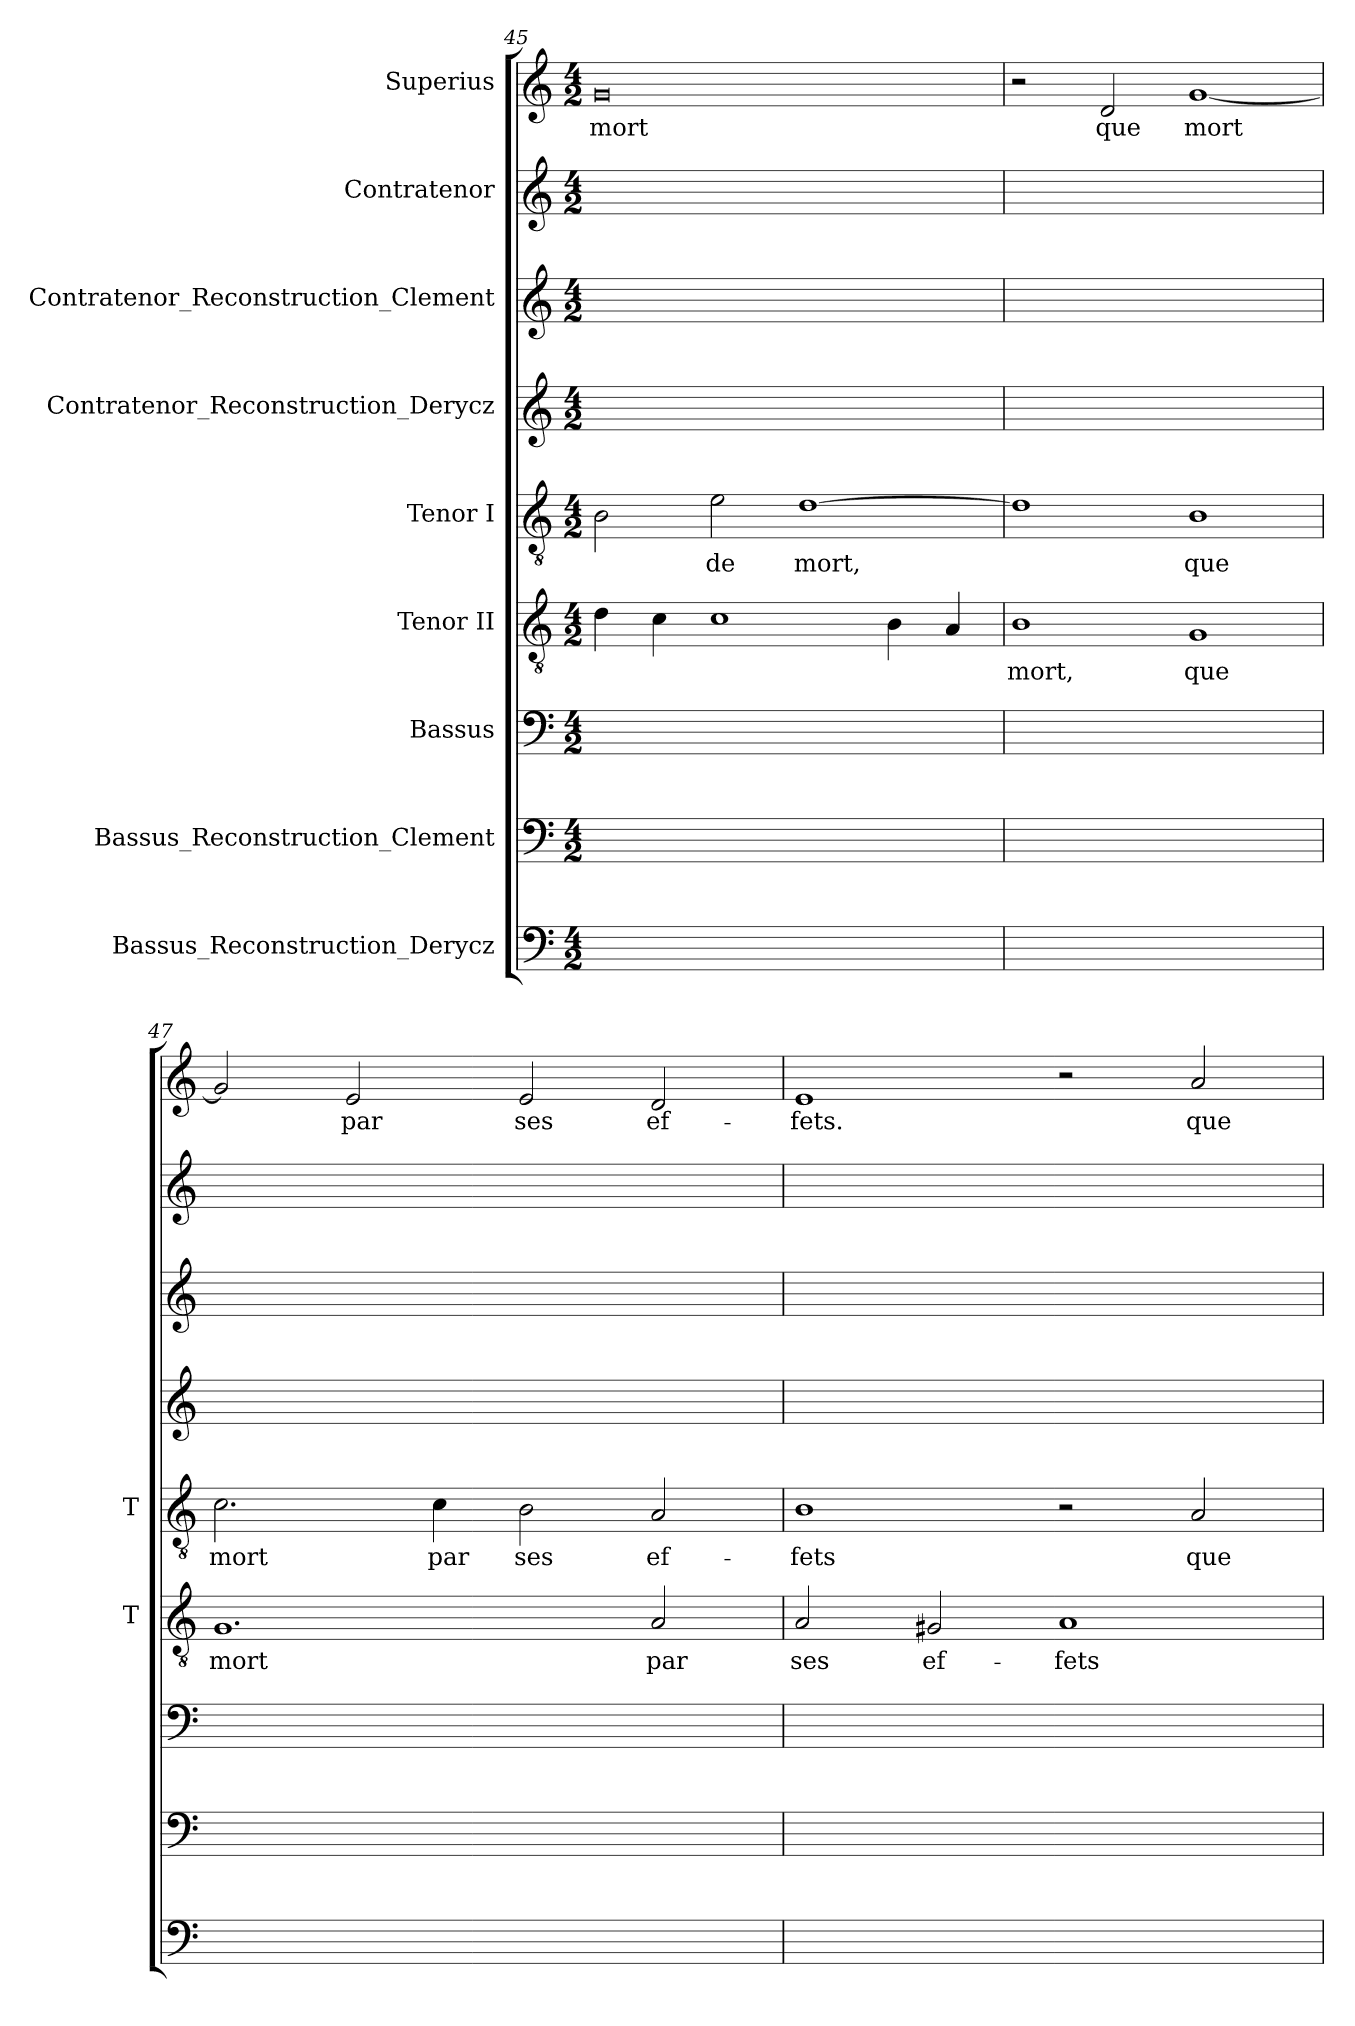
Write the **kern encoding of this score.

**kern	**kern	**kern	**kern	**text	**kern	**text	**kern	**kern	**kern	**kern	**text
*part9	*part8	*part7	*part6	*part6	*part5	*part5	*part4	*part3	*part2	*part1	*part1
*staff9	*staff8	*staff7	*staff6	*staff6	*staff5	*staff5	*staff4	*staff3	*staff2	*staff1	*staff1
*I"Bassus_Reconstruction_Derycz	*I"Bassus_Reconstruction_Clement	*I"Bassus	*I"Tenor II	*	*I"Tenor I	*	*I"Contratenor_Reconstruction_Derycz	*I"Contratenor_Reconstruction_Clement	*I"Contratenor	*I"Superius	*
*	*	*	*I'T	*	*I'T	*	*	*	*	*	*
*clefF4	*clefF4	*clefF4	*clefGv2	*	*clefGv2	*	*clefG2	*clefG2	*clefG2	*clefG2	*
*k[]	*k[]	*k[]	*k[]	*	*k[]	*	*k[]	*k[]	*k[]	*k[]	*
*M4/2	*M4/2	*M4/2	*M4/2	*	*M4/2	*	*M4/2	*M4/2	*M4/2	*M4/2	*
=45	=45	=45	=45	=45	=45	=45	=45	=45	=45	=45	=45
0ryy	0ryy	0ryy	4d	.	2B	.	0ryy	0ryy	0ryy	0g	-mort
.	.	.	4c	.	.	.	.	.	.	.	.
.	.	.	1c	.	2e	-de	.	.	.	.	.
.	.	.	.	.	[1d	-mort,	.	.	.	.	.
.	.	.	4B	.	.	.	.	.	.	.	.
.	.	.	4A	.	.	.	.	.	.	.	.
=46	=46	=46	=46	=46	=46	=46	=46	=46	=46	=46	=46
0ryy	0ryy	0ryy	1B	-mort,	1d]	.	0ryy	0ryy	0ryy	2r	.
.	.	.	.	.	.	.	.	.	.	2d	-que
.	.	.	1G	-que	1B	-que	.	.	.	[1g	-mort
=47	=47	=47	=47	=47	=47	=47	=47	=47	=47	=47	=47
0ryy	0ryy	0ryy	1.G	-mort	2.c	-mort	0ryy	0ryy	0ryy	2g]	.
.	.	.	.	.	.	.	.	.	.	2e	-par
.	.	.	.	.	4c	-par	.	.	.	.	.
.	.	.	.	.	2B	-ses	.	.	.	2e	-ses
.	.	.	2A	-par	2A	ef-	.	.	.	2d	ef-
=48	=48	=48	=48	=48	=48	=48	=48	=48	=48	=48	=48
0ryy	0ryy	0ryy	2A	-ses	1B	-fets	0ryy	0ryy	0ryy	1e	-fets.
.	.	.	2G#X	ef-	.	.	.	.	.	.	.
.	.	.	1A	-fets	2r	.	.	.	.	2r	.
.	.	.	.	.	2A	-que	.	.	.	2a	-que
=	=	=	=	=	=	=	=	=	=	=	=
*-	*-	*-	*-	*-	*-	*-	*-	*-	*-	*-	*-
